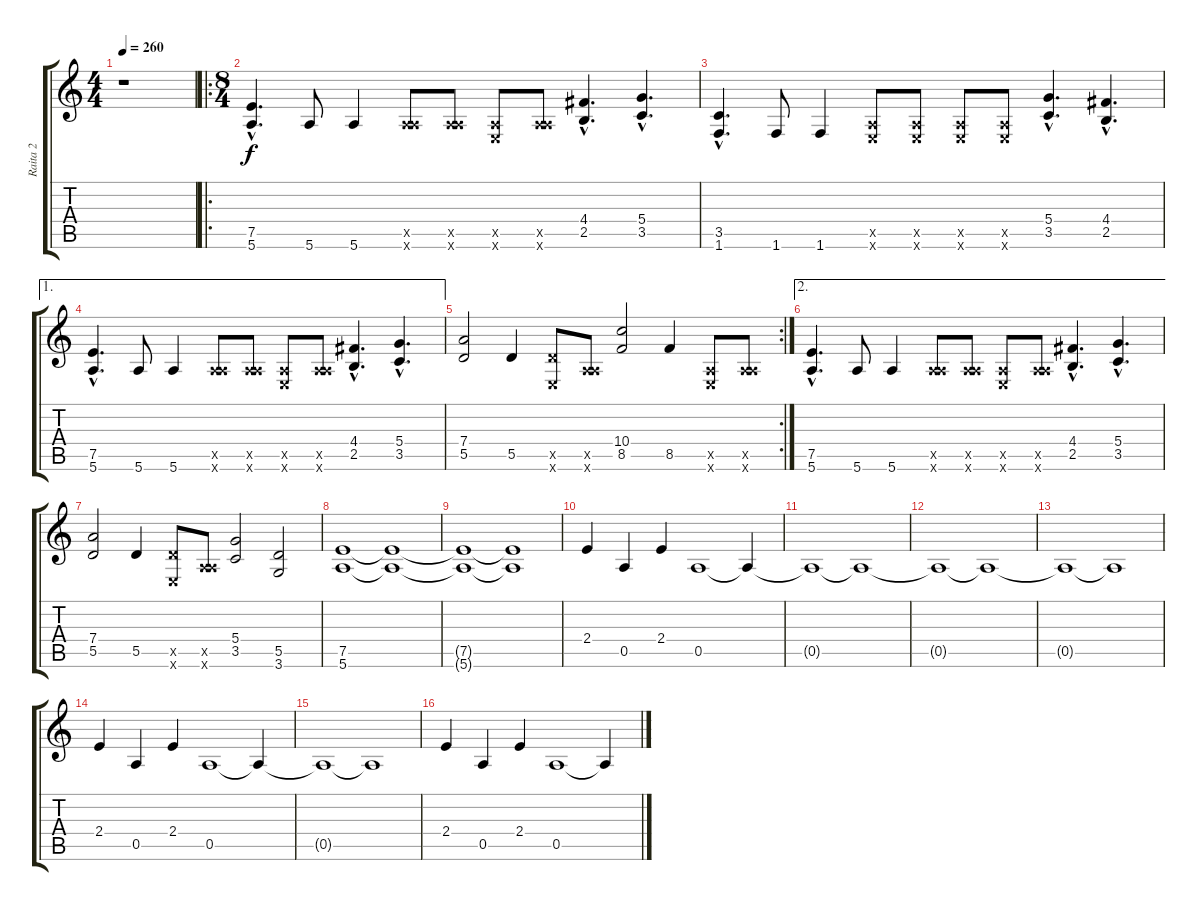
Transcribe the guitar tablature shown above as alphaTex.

\track ("Raita 2" "Raita 2") {instrument distortionguitar}
\staff {score tabs}
\tuning (E4 B3 G3 D3 A2 E2) {hide}
\ts (4 4)
\tempo 260
\clef g2
\ks c
r.1{dy f instrument distortionguitar} |
\ro
\ts (8 4)
(7.5{hac} 5.6{hac}).4{d} 5.6.8 5.6.4 (0.5{x} 5.6{x}).8 (0.5{x} 5.6{x}).8 (0.5{x} 0.6{x}).8 (0.5{x} 5.6{x}).8 (4.4{hac} 2.5{hac}).4{d} (5.4{hac} 3.5{hac}).4{d} |
(3.5{hac} 1.6{hac}).4{d} 1.6.8 1.6.4 (0.5{x} 0.6{x}).8 (0.5{x} 0.6{x}).8 (0.5{x} 0.6{x}).8 (0.5{x} 0.6{x}).8 (5.4{hac} 3.5{hac}).4{d} (4.4{hac} 2.5{hac}).4{d} |
\ae 1
(7.5{hac} 5.6{hac}).4{d} 5.6.8 5.6.4 (0.5{x} 5.6{x}).8 (0.5{x} 5.6{x}).8 (0.5{x} 0.6{x}).8 (0.5{x} 5.6{x}).8 (4.4{hac} 2.5{hac}).4{d} (5.4{hac} 3.5{hac}).4{d} |
\rc 2
(7.4 5.5).2 5.5.4 (5.5{x} 0.6{x}).8 (0.5{x} 5.6{x}).8 (10.4 8.5).2 8.5.4 (0.5{x} 0.6{x}).8 (0.5{x} 5.6{x}).8 |
\ae 2
(7.5{hac} 5.6{hac}).4{d} 5.6.8 5.6.4 (0.5{x} 5.6{x}).8 (0.5{x} 5.6{x}).8 (0.5{x} 0.6{x}).8 (0.5{x} 5.6{x}).8 (4.4{hac} 2.5{hac}).4{d} (5.4{hac} 3.5{hac}).4{d} |
(7.4 5.5).2 5.5.4 (5.5{x} 0.6{x}).8 (0.5{x} 5.6{x}).8 (5.4 3.5).2 (5.5 3.6).2 |
(7.5 5.6).1 (7.5{t} 5.6{t}).1 |
(7.5{t} 5.6{t}).1 (7.5{t} 5.6{t}).1 |
2.4.4 0.5.4 2.4.4 0.5.1 0.5{t}.4 |
0.5{t}.1 0.5{t}.1 |
0.5{t}.1 0.5{t}.1 |
0.5{t}.1 0.5{t}.1 |
2.4.4 0.5.4 2.4.4 0.5.1 0.5{t}.4 |
0.5{t}.1 0.5{t}.1 |
2.4.4 0.5.4 2.4.4 0.5.1 0.5{t}.4
